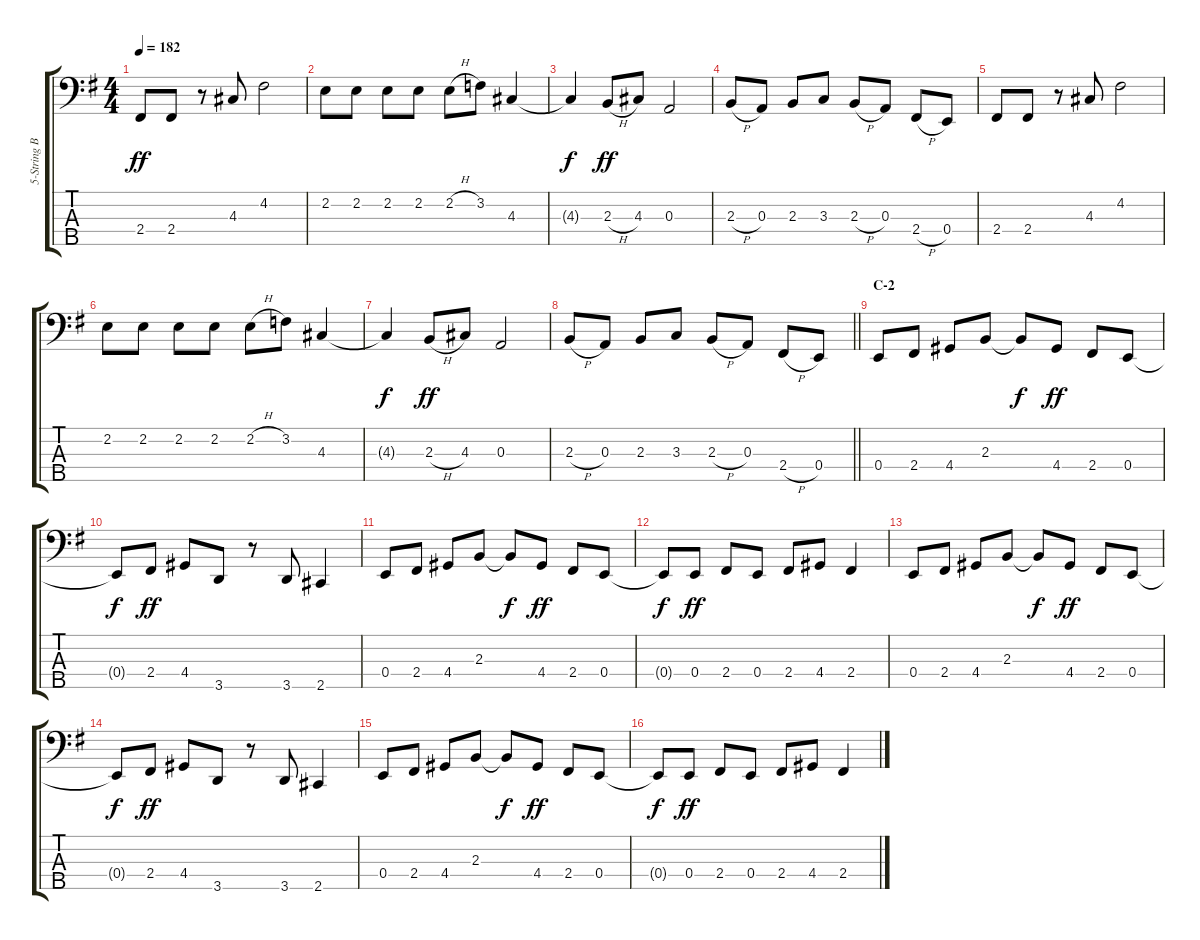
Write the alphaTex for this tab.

\track ("5-String Bass" "5-String B") {instrument electricbassfinger}
\staff {score tabs}
\tuning (G2 D2 A1 E1 B0) {hide}
\ts (4 4)
\tempo 182
\clef f4
\ks g
2.4.8{dy ff} 2.4.8 r.8 4.3.8 4.2.2 |
2.2.8 2.2.8 2.2.8 2.2.8 2.2{h}.8 3.2.8 4.3.4 |
4.3{t}.4{dy f} 2.3{h}.8{dy ff} 4.3.8 0.3.2 |
2.3{h}.8 0.3.8 2.3.8 3.3.8 2.3{h}.8 0.3.8 2.4{h}.8 0.4.8 |
2.4.8 2.4.8 r.8 4.3.8 4.2.2 |
2.2.8 2.2.8 2.2.8 2.2.8 2.2{h}.8 3.2.8 4.3.4 |
4.3{t}.4{dy f} 2.3{h}.8{dy ff} 4.3.8 0.3.2 |
\barLineRight lightlight
2.3{h}.8 0.3.8 2.3.8 3.3.8 2.3{h}.8 0.3.8 2.4{h}.8 0.4.8 |
\section ("" "C-2")
0.4.8 2.4.8 4.4.8 2.3.8 2.3{t}.8{dy f} 4.4.8{dy ff} 2.4.8 0.4.8 |
0.4{t}.8{dy f} 2.4.8{dy ff} 4.4.8 3.5.8 r.8 3.5.8 2.5.4 |
0.4.8 2.4.8 4.4.8 2.3.8 2.3{t}.8{dy f} 4.4.8{dy ff} 2.4.8 0.4.8 |
0.4{t}.8{dy f} 0.4.8{dy ff} 2.4.8 0.4.8 2.4.8 4.4.8 2.4.4 |
0.4.8 2.4.8 4.4.8 2.3.8 2.3{t}.8{dy f} 4.4.8{dy ff} 2.4.8 0.4.8 |
0.4{t}.8{dy f} 2.4.8{dy ff} 4.4.8 3.5.8 r.8 3.5.8 2.5.4 |
0.4.8 2.4.8 4.4.8 2.3.8 2.3{t}.8{dy f} 4.4.8{dy ff} 2.4.8 0.4.8 |
0.4{t}.8{dy f} 0.4.8{dy ff} 2.4.8 0.4.8 2.4.8 4.4.8 2.4.4
